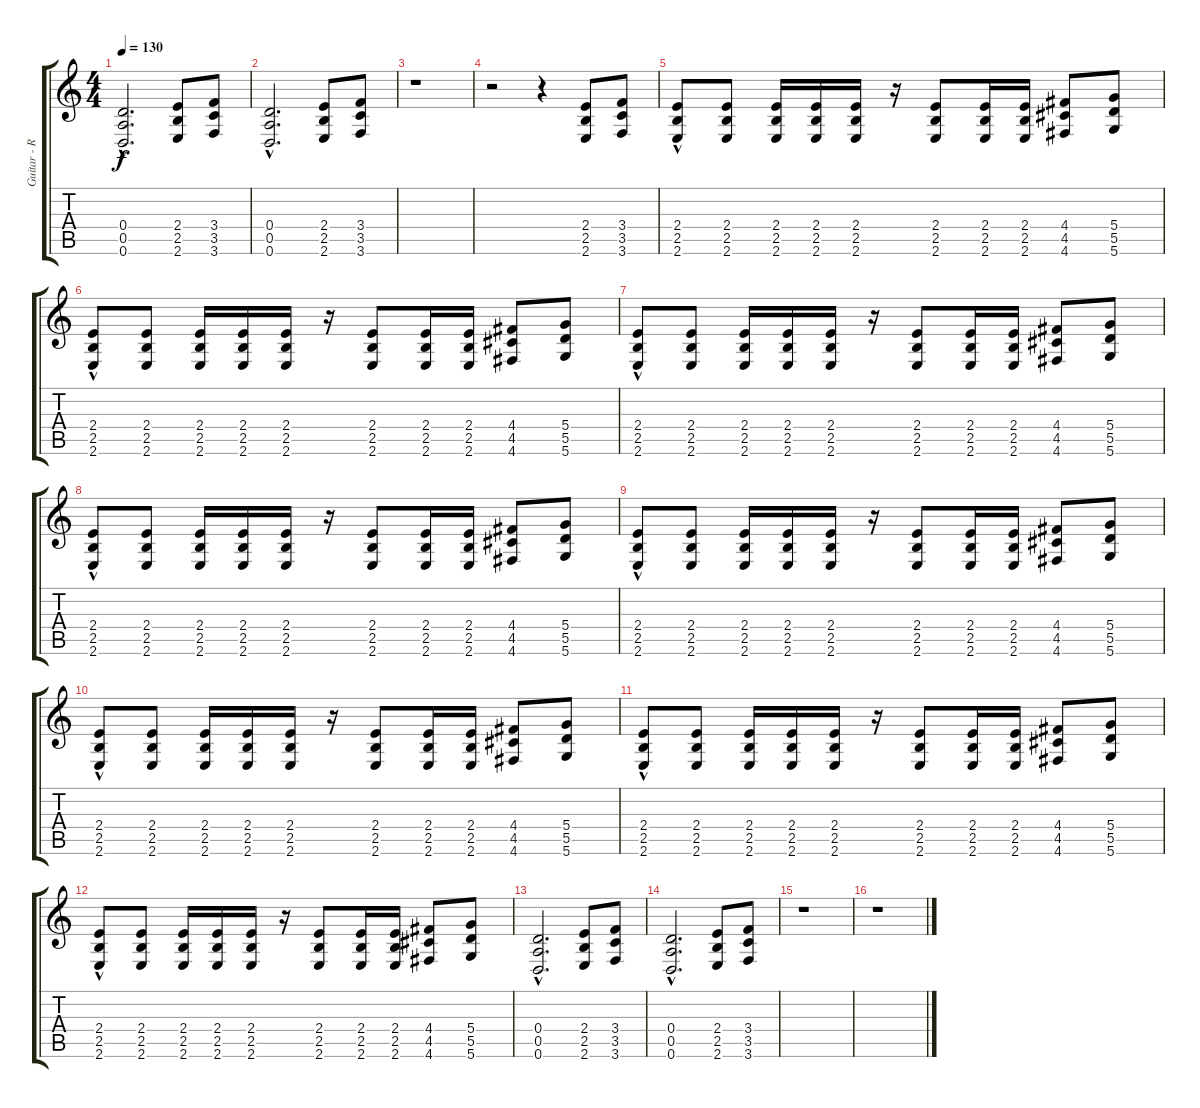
\track ("Guitar - Richard Kruspe-Bernstein" "Guitar - R") {instrument distortionguitar}
\staff {score tabs}
\tuning (E4 B3 G3 D3 A2 D2) {hide}
\ts (4 4)
\tempo 130
\clef g2
\ks c
(0.4{hac} 0.5{hac} 0.6{hac}).2{d dy f} (2.4 2.5 2.6).8 (3.4 3.5 3.6).8 |
(0.4{hac} 0.5{hac} 0.6{hac}).2{d} (2.4 2.5 2.6).8 (3.4 3.5 3.6).8 |
r.1 |
r.2 r.4 (2.4 2.5 2.6).8 (3.4 3.5 3.6).8 |
(2.4{hac} 2.5{hac} 2.6{hac}).8 (2.4 2.5 2.6).8 (2.4 2.5 2.6).16 (2.4 2.5 2.6).16 (2.4 2.5 2.6).16 r.16 (2.4 2.5 2.6).8 (2.4 2.5 2.6).16 (2.4 2.5 2.6).16 (4.4 4.5 4.6).8 (5.4 5.5 5.6).8 |
(2.4{hac} 2.5{hac} 2.6{hac}).8 (2.4 2.5 2.6).8 (2.4 2.5 2.6).16 (2.4 2.5 2.6).16 (2.4 2.5 2.6).16 r.16 (2.4 2.5 2.6).8 (2.4 2.5 2.6).16 (2.4 2.5 2.6).16 (4.4 4.5 4.6).8 (5.4 5.5 5.6).8 |
(2.4{hac} 2.5{hac} 2.6{hac}).8 (2.4 2.5 2.6).8 (2.4 2.5 2.6).16 (2.4 2.5 2.6).16 (2.4 2.5 2.6).16 r.16 (2.4 2.5 2.6).8 (2.4 2.5 2.6).16 (2.4 2.5 2.6).16 (4.4 4.5 4.6).8 (5.4 5.5 5.6).8 |
(2.4{hac} 2.5{hac} 2.6{hac}).8 (2.4 2.5 2.6).8 (2.4 2.5 2.6).16 (2.4 2.5 2.6).16 (2.4 2.5 2.6).16 r.16 (2.4 2.5 2.6).8 (2.4 2.5 2.6).16 (2.4 2.5 2.6).16 (4.4 4.5 4.6).8 (5.4 5.5 5.6).8 |
(2.4{hac} 2.5{hac} 2.6{hac}).8 (2.4 2.5 2.6).8 (2.4 2.5 2.6).16 (2.4 2.5 2.6).16 (2.4 2.5 2.6).16 r.16 (2.4 2.5 2.6).8 (2.4 2.5 2.6).16 (2.4 2.5 2.6).16 (4.4 4.5 4.6).8 (5.4 5.5 5.6).8 |
(2.4{hac} 2.5{hac} 2.6{hac}).8 (2.4 2.5 2.6).8 (2.4 2.5 2.6).16 (2.4 2.5 2.6).16 (2.4 2.5 2.6).16 r.16 (2.4 2.5 2.6).8 (2.4 2.5 2.6).16 (2.4 2.5 2.6).16 (4.4 4.5 4.6).8 (5.4 5.5 5.6).8 |
(2.4{hac} 2.5{hac} 2.6{hac}).8 (2.4 2.5 2.6).8 (2.4 2.5 2.6).16 (2.4 2.5 2.6).16 (2.4 2.5 2.6).16 r.16 (2.4 2.5 2.6).8 (2.4 2.5 2.6).16 (2.4 2.5 2.6).16 (4.4 4.5 4.6).8 (5.4 5.5 5.6).8 |
(2.4{hac} 2.5{hac} 2.6{hac}).8 (2.4 2.5 2.6).8 (2.4 2.5 2.6).16 (2.4 2.5 2.6).16 (2.4 2.5 2.6).16 r.16 (2.4 2.5 2.6).8 (2.4 2.5 2.6).16 (2.4 2.5 2.6).16 (4.4 4.5 4.6).8 (5.4 5.5 5.6).8 |
(0.4{hac} 0.5{hac} 0.6{hac}).2{d} (2.4 2.5 2.6).8 (3.4 3.5 3.6).8 |
(0.4{hac} 0.5{hac} 0.6{hac}).2{d} (2.4 2.5 2.6).8 (3.4 3.5 3.6).8 |
r.1 |
r.1
